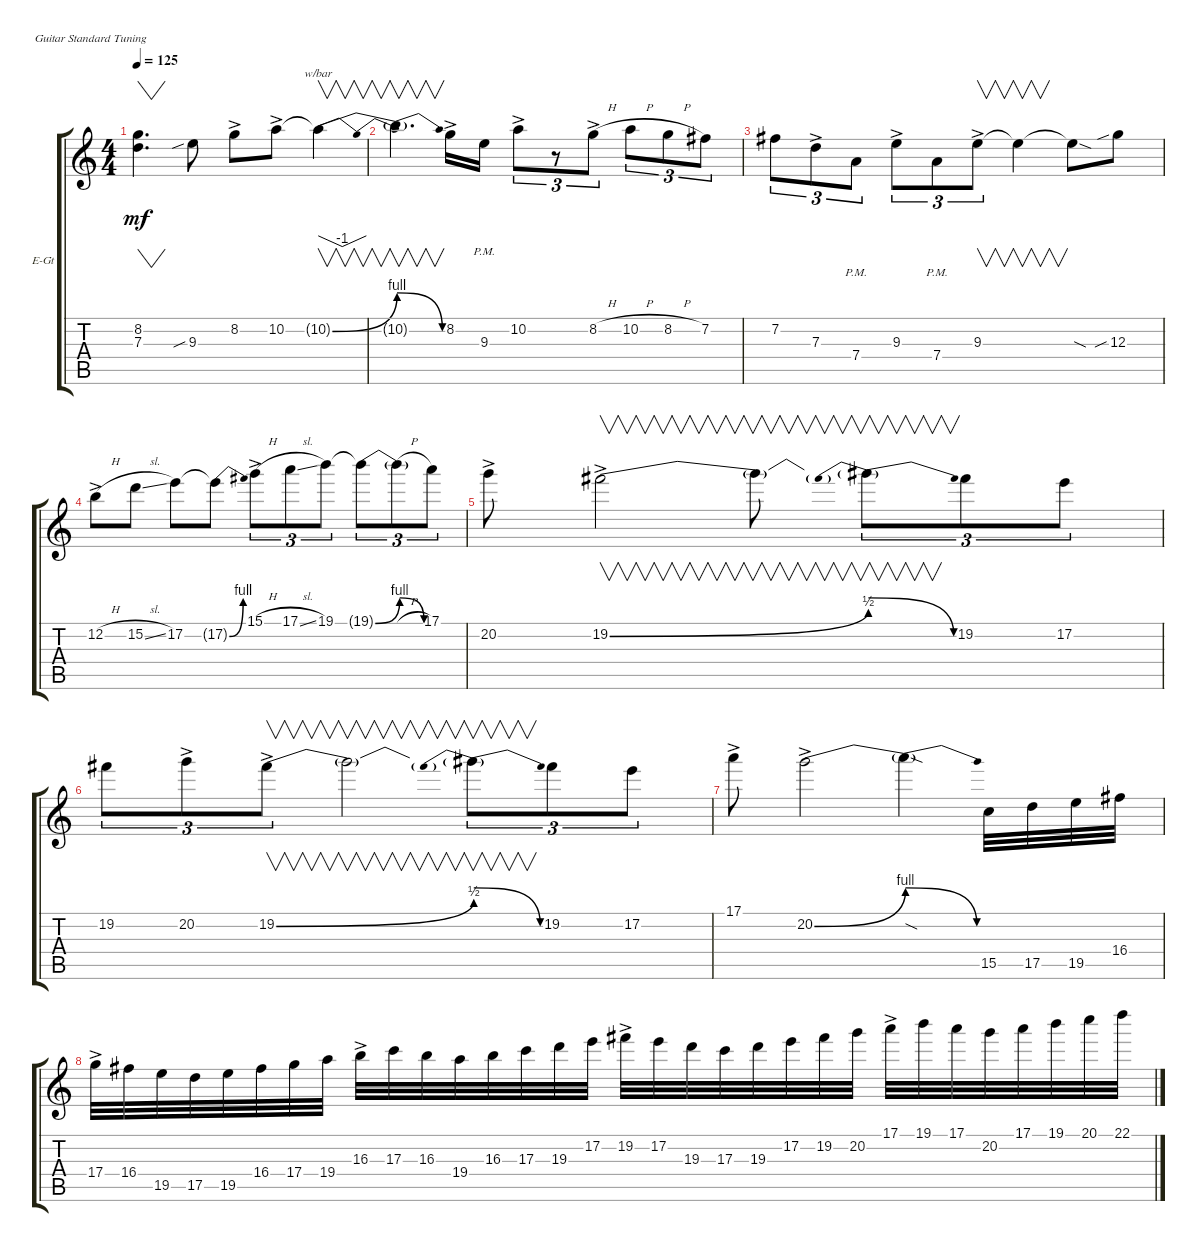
\defaultSystemsLayout 4
\bracketExtendMode groupsimilarinstruments
\firstSystemTrackNameOrientation horizontal
\otherSystemsTrackNameOrientation horizontal
\track ("Lead Distortion" "E-Gt") {instrument distortionguitar}
\staff {score tabs}
\tuning (E4 B3 G3 D3 A2 E2)
\ts (4 4)
\tempo 125
\clef g2
\ks c
(8.2{t} 7.3{t}).4{vw d dy mf} 9.3{sib}.8 8.2{ac}.8 10.2{ac}.8 10.2{be (bend 0 0 15 4) t}.4{v tbe (dip default 0 0 15 -4 30 0)} |
10.2{be (release 0 4 7.199999999999999 0) t}.4{v d} 8.2{ac}.16 9.3{pm}.16 10.2{ac}.8{tu (3 2)} r.8{tu (3 2)} 8.2{h ac}.8{tu (3 2)} 10.2{h}.8{tu (3 2)} 8.2{h}.8{tu (3 2)} 7.2.8{tu (3 2)} |
7.2.8{tu (3 2)} 7.3{ac}.8{tu (3 2)} 7.4{pm}.8{tu (3 2)} 9.3{ac}.8{tu (3 2)} 7.4{pm}.8{tu (3 2)} 9.3{ac}.8{v tu (3 2)} 9.3{t}.4{v} 9.3{sod t}.8 12.3{sib}.8 |
12.2{h ac}.8 15.2{sl}.8 17.2.8 17.2{be (bend 0 0 15 4) t}.8 15.1{h ac}.8{tu (3 2)} 17.1{sl}.8{tu (3 2)} 19.1.8{tu (3 2)} 19.1{be (bendrelease 0 0 10.2 4 20.4 4 30 0) t}.8{tu (3 2)} 19.1{h t}.8{tu (3 2)} 17.1.8{tu (3 2)} |
20.2{ac}.8 19.2{be (bend 0 0 15 2) ac}.2{v} 19.2{t}.8{v} 19.2{be (prebendrelease 0 4 7.199999999999999 0) t}.8{v tu (3 2)} 19.2.8{tu (3 2)} 17.2.8{tu (3 2)} |
19.2.8{tu (3 2)} 20.2{ac}.8{tu (3 2)} 19.2{be (bend 0 0 15 2) ac}.8{v tu (3 2)} 19.2{t}.2{v} 19.2{be (prebendrelease 0 4 7.199999999999999 0) t}.8{v tu (3 2)} 19.2.8{tu (3 2)} 17.2.8{tu (3 2)} |
17.1{ac}.8 20.2{be (bend 0 0 15 4) ac}.2 20.2{be (release 0 4 7.199999999999999 0) sod t}.4 15.5.32 17.5.32 19.5.32 16.4.32 |
17.4{ac}.32 16.4.32 19.5.32 17.5.32 19.5.32 16.4.32 17.4.32 19.4.32 16.3{ac}.32 17.3.32 16.3.32 19.4.32 16.3.32 17.3.32 19.3.32 17.2.32 19.2{ac}.32 17.2.32 19.3.32 17.3.32 19.3.32 17.2.32 19.2.32 20.2.32 17.1{ac}.32 19.1.32 17.1.32 20.2.32 17.1.32 19.1.32 20.1.32 22.1.32
